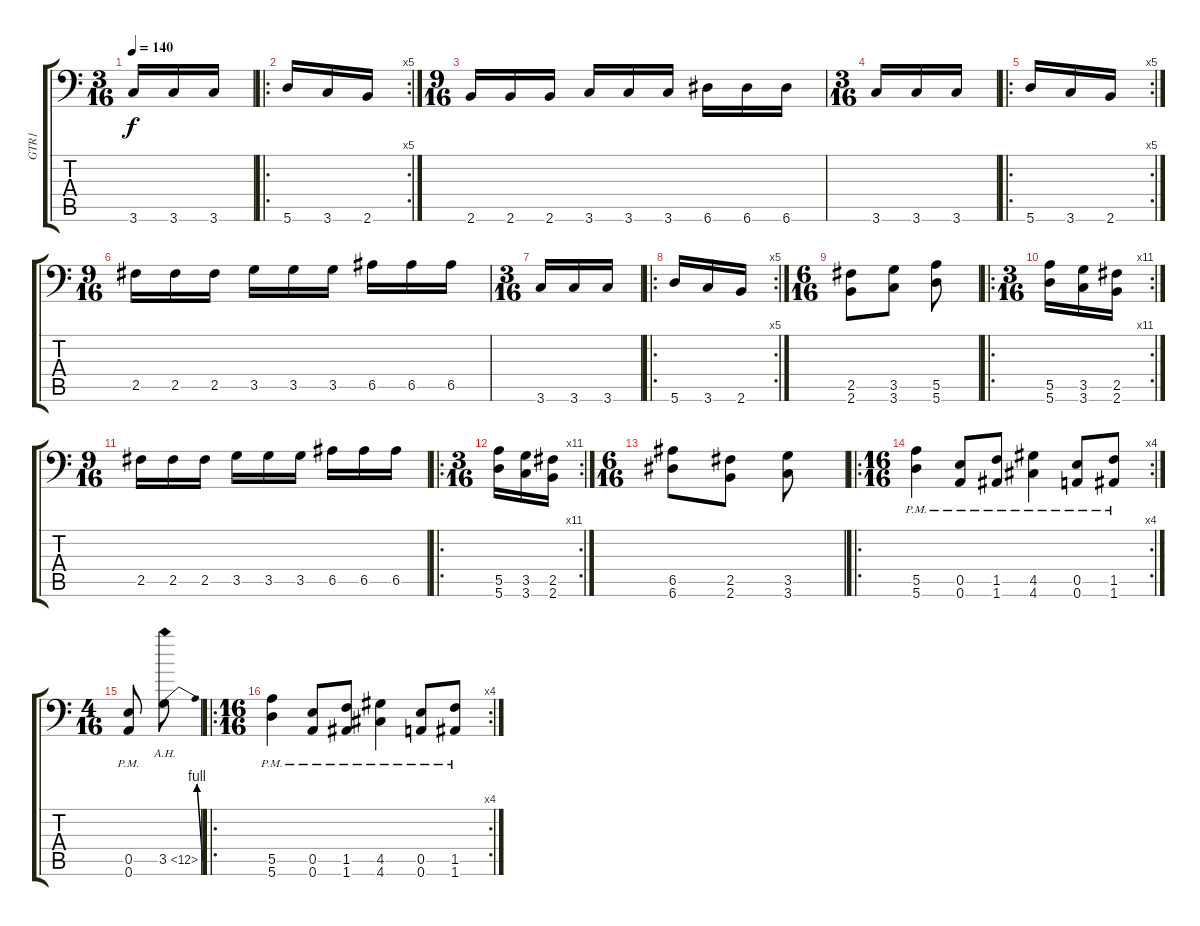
\track ("GTR1" "GTR1") {instrument distortionguitar}
\staff {score tabs}
\tuning (B3 Gb3 D3 A2 E2 A1) {hide}
\ts (3 16)
\tempo 140
\clef f4
\ks c
3.6.16{dy f} 3.6.16 3.6.16 |
\ro
\rc 5
5.6.16 3.6.16 2.6.16 |
\ts (9 16)
2.6.16 2.6.16 2.6.16 3.6.16 3.6.16 3.6.16 6.6.16 6.6.16 6.6.16 |
\ts (3 16)
3.6.16 3.6.16 3.6.16 |
\ro
\rc 5
5.6.16 3.6.16 2.6.16 |
\ts (9 16)
2.5.16 2.5.16 2.5.16 3.5.16 3.5.16 3.5.16 6.5.16 6.5.16 6.5.16 |
\ts (3 16)
3.6.16 3.6.16 3.6.16 |
\ro
\rc 5
5.6.16 3.6.16 2.6.16 |
\ts (6 16)
(2.5 2.6).8 (3.5 3.6).8 (5.5 5.6).8 |
\ro
\rc 11
\ts (3 16)
(5.5 5.6).16 (3.5 3.6).16 (2.5 2.6).16 |
\ts (9 16)
2.5.16 2.5.16 2.5.16 3.5.16 3.5.16 3.5.16 6.5.16 6.5.16 6.5.16 |
\ro
\rc 11
\ts (3 16)
(5.5 5.6).16 (3.5 3.6).16 (2.5 2.6).16 |
\ts (6 16)
(6.5 6.6).8 (2.5 2.6).8 (3.5 3.6).8 |
\ro
\rc 4
\ts (16 16)
(5.5{pm} 5.6{pm}).4 (0.5{pm} 0.6{pm}).8 (1.5{pm} 1.6{pm}).8 (4.5{pm} 4.6{pm}).4 (0.5{pm} 0.6{pm}).8 (1.5{pm} 1.6{pm}).8 |
\ts (4 16)
(0.5{pm} 0.6{pm}).8 3.5{be (bend 0 0 60 4) ah 9}.8 |
\ro
\rc 4
\ts (16 16)
(5.5{pm} 5.6{pm}).4 (0.5{pm} 0.6{pm}).8 (1.5{pm} 1.6{pm}).8 (4.5{pm} 4.6{pm}).4 (0.5{pm} 0.6{pm}).8 (1.5{pm} 1.6{pm}).8
